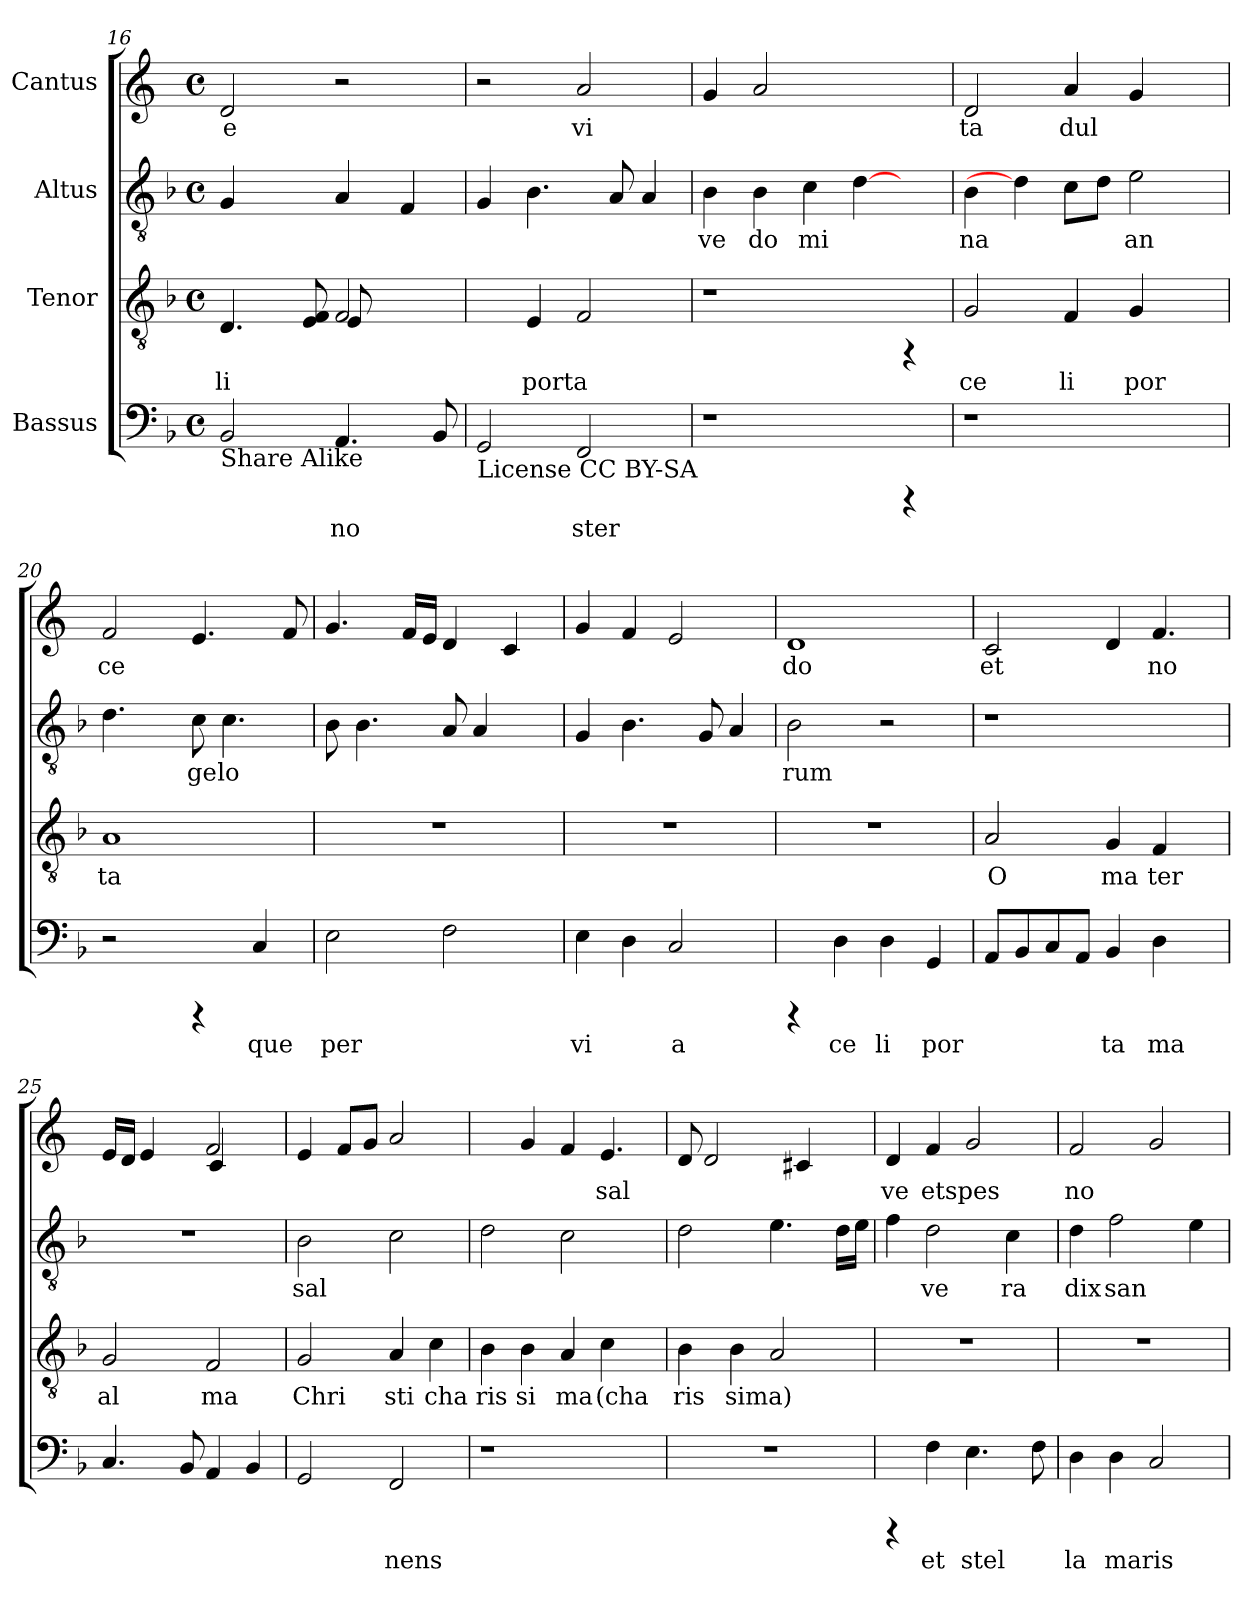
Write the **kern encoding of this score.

**kern	**text	**kern	**text	**kern	**text	**kern	**text
*part4	*part4	*part3	*part3	*part2	*part2	*part1	*part1
*staff4	*staff4	*staff3	*staff3	*staff2	*staff2	*staff1	*staff1
*I"Bassus	*	*I"Tenor	*	*I"Altus	*	*I"Cantus	*
*clefF4	*	*clefGv2	*	*clefGv2	*	*clefG2	*
*	*	*	*	*	*	*ITrd-3c-5	*
*k[b-]	*	*k[b-]	*	*k[b-]	*	*k[b-]	*
*F:	*	*F:	*	*F:	*	*F:	*
*M4/4	*	*M4/4	*	*M4/4	*	*M4/4	*
*met(c)	*	*met(c)	*	*met(c)	*	*met(c)	*
=16	=16	=16	=16	=16	=16	=16	=16
!LO:TX:b:t=Share Alike	!	!	!	!	!	!	!
!	!LO:LY:b:cj	!	!LO:LY:b:cj	!	!LO:LY:b:cj	!	!LO:LY:b
*	*	*^	*	*	*	*	*
2BB-/	.	4.D/	2ryy	li	4G/	.	2g/	e
.	.	.	.	.	4ryy	.	.	.
!	!	!	!	!LO:LY:b:cj	!	!	!	!
.	.	8E/ 8F/L	.	.	.	.	.	.
!	!LO:LY:b:cj	!	!	!LO:LY:b:cj	!	!LO:LY:b:cj	!	!
4.AA/	no	2F/	8E/	.	4A/	.	2r	.
.	.	.	4.ryy	.	.	.	.	.
!	!	!	!	!	!	!LO:LY:b:cj	!	!
.	.	.	.	.	4F/	.	.	.
!	!LO:LY:b:cj	!	!	!	!	!	!	!
8BB-/	.	.	.	.	.	.	.	.
*	*	*v	*v	*	*	*	*	*
!!LO:PB:g=z
=17	=17	=17	=17	=17	=17	=17	=17
!LO:TX:b:t=License CC BY-SA	!	!	!	!	!	!	!
!	!LO:LY:b:cj	!	!	!	!LO:LY:b:cj	!	!
2GG/	.	4ryy	.	4G/	.	2r	.
!	!	!	!LO:LY:b:cj	!	!LO:LY:b:cj	!	!
.	.	4E/	porta	4.B-\	.	.	.
!	!LO:LY:b:cj	!	!LO:LY:b:cj	!	!	!	!LO:LY:b
2FF/	ster	2F/	.	.	.	2dd/	vi
!	!	!	!	!	!LO:LY:b:cj	!	!
.	.	.	.	8A/	.	.	.
!	!	!	!	!	!LO:LY:b:cj	!	!
.	.	.	.	4A/	.	.	.
=18	=18	=18	=18	=18	=18	=18	=18
!	!	!	!	!	!LO:LY:b:cj	!	!LO:LY:b
1r	.	1r	.	4B-\	ve	4cc/	.
!	!	!	!	!	!LO:LY:b:cj	!	!LO:LY:b
.	.	.	.	4B-\	do	2dd/	.
!	!	!	!	!	!LO:LY:b:cj	!	!
.	.	.	.	4c\	mi	.	.
!	!	!	!	!	!LO:LY:b:cj	!	!
.	.	.	.	[4d\	.	2ryy	.
4rCCC	.	4rFF	.	4ryy	.	.	.
=19	=19	=19	=19	=19	=19	=19	=19
!	!	!	!LO:LY:b:cj	!	!LO:LY:b:cj	!	!LO:LY:b
1r	.	2G/	ce	4B-\	na	2g/	ta
.	.	.	.	4d\]	.	.	.
!	!	!	!LO:LY:b:cj	!	!LO:LY:b:cj	!	!LO:LY:b
.	.	4F/	li	8c\L	.	4dd/	dul
!	!	!	!	!	!LO:LY:b:cj	!	!
.	.	.	.	8d\J	.	.	.
!	!	!	!LO:LY:b:cj	!	!LO:LY:b:cj	!	!LO:LY:b
.	.	4G/	por	2e\	an	4cc/	.
4ryy	.	4ryy	.	.	.	4ryy	.
=20	=20	=20	=20	=20	=20	=20	=20
!	!	!	!LO:LY:b:cj	!	!LO:LY:b:cj	!	!LO:LY:b
2r	.	1A	ta	4.d\	.	2b-/	ce
.	.	.	.	8ryy	.	.	.
!	!	!	!	!	!LO:LY:b:cj	!	!LO:LY:b
4rCCC	.	.	.	8c\	ge	4.a/	.
!	!	!	!	!	!LO:LY:b:cj	!	!
.	.	.	.	4.c\	lo	.	.
!	!LO:LY:b:cj	!	!	!	!	!	!
4C/	que	.	.	.	.	.	.
!	!	!	!	!	!	!	!LO:LY:b
.	.	.	.	.	.	8b-/	.
=21	=21	=21	=21	=21	=21	=21	=21
!	!LO:LY:b:cj	!	!	!	!LO:LY:b:cj	!	!LO:LY:b
2E\	per	1r	.	8B-\	.	4.cc/	.
!	!	!	!	!	!LO:LY:b:cj	!	!
.	.	.	.	4.B-\	.	.	.
!	!	!	!	!	!	!	!LO:LY:b
.	.	.	.	.	.	16b-/L	.
!	!	!	!	!	!	!	!LO:LY:b
.	.	.	.	.	.	16a/J	.
!	!LO:LY:b:cj	!	!	!	!LO:LY:b:cj	!	!LO:LY:b
2F\	.	.	.	8A/	.	4g/	.
!	!	!	!	!	!LO:LY:b:cj	!	!
.	.	.	.	4A/	.	.	.
!	!	!	!	!	!	!	!LO:LY:b
.	.	.	.	.	.	4f/	.
.	.	.	.	8ryy	.	.	.
=22	=22	=22	=22	=22	=22	=22	=22
!	!LO:LY:b:cj	!	!	!	!LO:LY:b:cj	!	!LO:LY:b
4E\	vi	1r	.	4G/	.	4cc/	.
!	!LO:LY:b:cj	!	!	!	!LO:LY:b:cj	!	!LO:LY:b
4D\	.	.	.	4.B-\	.	4b-/	.
!	!LO:LY:b:cj	!	!	!	!	!	!LO:LY:b
2C/	a	.	.	.	.	2a/	.
!	!	!	!	!	!LO:LY:b:cj	!	!
.	.	.	.	8G/	.	.	.
!	!	!	!	!	!LO:LY:b:cj	!	!
.	.	.	.	4A/	.	.	.
!!LO:LB:g=z
=23	=23	=23	=23	=23	=23	=23	=23
!	!	!	!	!	!LO:LY:b:cj	!	!LO:LY:b
4rCCC	.	1r	.	2B-\	rum	1g	do
!	!LO:LY:b:cj	!	!	!	!	!	!
4D\	ce	.	.	.	.	.	.
!	!LO:LY:b:cj	!	!	!	!	!	!
4D\	li	.	.	2r	.	.	.
!	!LO:LY:b:cj	!	!	!	!	!	!
4GG/	por	.	.	.	.	.	.
=24	=24	=24	=24	=24	=24	=24	=24
!	!LO:LY:b:cj	!	!LO:LY:b:cj	!	!	!	!LO:LY:b
8AA/L	.	2A/	O	1r	.	2f/	et
!	!LO:LY:b:cj	!	!	!	!	!	!
8BB-/	.	.	.	.	.	.	.
!	!LO:LY:b:cj	!	!	!	!	!	!
8C/	.	.	.	.	.	.	.
!	!LO:LY:b:cj	!	!	!	!	!	!
8AA/J	.	.	.	.	.	.	.
!	!LO:LY:b:cj	!	!LO:LY:b:cj	!	!	!	!
4BB-/	ta	4G/	ma	.	.	4g/	.
!	!LO:LY:b:cj	!	!LO:LY:b:cj	!	!	!	!LO:LY:b
4D\	ma	4F/	ter	.	.	4.b-/	no
8ryy	.	8ryy	.	8ryy	.	.	.
=25	=25	=25	=25	=25	=25	=25	=25
!	!LO:LY:b:cj	!	!LO:LY:b:cj	!	!	!	!LO:LY:b
*	*	*	*	*	*	*^	*
4.C/	.	2G/	al	1r	.	16a/L	2ryy	.
!	!	!	!	!	!	!	!	!LO:LY:b
.	.	.	.	.	.	16g/J	.	.
!	!	!	!	!	!	!	!	!LO:LY:b
.	.	.	.	.	.	4a/	.	.
!	!LO:LY:b:cj	!	!	!	!	!	!	!
8BB-/	.	.	.	.	.	8ryy	.	.
!	!LO:LY:b:cj	!	!LO:LY:b:cj	!	!	!	!	!LO:LY:b
4AA/	.	2F/	ma	.	.	2b-/	4f/	.
!	!LO:LY:b:cj	!	!	!	!	!	!	!
4BB-/	.	.	.	.	.	.	4ryy	.
=26	=26	=26	=26	=26	=26	=26	=26	=26
!	!LO:LY:b:cj	!	!LO:LY:b:cj	!	!LO:LY:b:cj	!	!	!LO:LY:b
*	*	*	*	*	*	*v	*v	*
2GG/	.	2G/	Chri	2B-\	sal	4a/	.
!	!	!	!	!	!	!	!LO:LY:b
.	.	.	.	.	.	8b-/L	.
!	!	!	!	!	!	!	!LO:LY:b
.	.	.	.	.	.	8cc/J	.
!	!LO:LY:b:cj	!	!LO:LY:b:cj	!	!LO:LY:b:cj	!	!LO:LY:b
2FF/	nens	4A/	sti	2c\	.	2dd/	.
!	!	!	!LO:LY:b:cj	!	!	!	!
.	.	4c\	cha	.	.	.	.
=27	=27	=27	=27	=27	=27	=27	=27
!	!	!	!LO:LY:b:cj	!	!LO:LY:b:cj	!	!
1r	.	4B-\	ris	2d\	.	4ryy	.
!	!	!	!LO:LY:b:cj	!	!	!	!LO:LY:b
.	.	4B-\	si	.	.	4cc/	.
!	!	!	!LO:LY:b:cj	!	!LO:LY:b:cj	!	!
.	.	4A/	ma	2c\	.	4b-/	.
!	!	!	!LO:LY:b:cj	!	!	!	!LO:LY:b
.	.	4c\	(cha	.	.	4.a/	sal
8ryy	.	8ryy	.	8ryy	.	.	.
!!LO:PB:g=z
=28	=28	=28	=28	=28	=28	=28	=28
!	!	!	!LO:LY:b:cj	!	!LO:LY:b:cj	!	!LO:LY:b
1r	.	4B-\	ris	2d\	.	8g/	.
!	!	!	!	!	!	!	!LO:LY:b
.	.	.	.	.	.	2g/	.
!	!	!	!LO:LY:b:cj	!	!	!	!
.	.	4B-\	sima)	.	.	.	.
!	!	!	!LO:LY:b:cj	!	!LO:LY:b:cj	!	!
.	.	2A/	.	4.e\	.	.	.
!	!	!	!	!	!	!	!LO:LY:b
.	.	.	.	.	.	4f#/	.
!	!	!	!	!	!LO:LY:b:cj	!	!
.	.	.	.	16d\L	.	8ryy	.
!	!	!	!	!	!LO:LY:b:cj	!	!
.	.	.	.	16e\J	.	.	.
=29	=29	=29	=29	=29	=29	=29	=29
!	!	!	!	!	!LO:LY:b:cj	!	!LO:LY:b
4rCCC	.	1r	.	4f\	.	4g/	ve
!	!LO:LY:b:cj	!	!	!	!LO:LY:b:cj	!	!LO:LY:b
4F\	et	.	.	2d\	ve	4b-/	etspes
!	!LO:LY:b:cj	!	!	!	!	!	!LO:LY:b
4.E\	stel	.	.	.	.	2cc/	.
!	!	!	!	!	!LO:LY:b:cj	!	!
.	.	.	.	4c\	ra	.	.
!	!LO:LY:b:cj	!	!	!	!	!	!
8F\	.	.	.	.	.	.	.
=30	=30	=30	=30	=30	=30	=30	=30
!	!LO:LY:b:cj	!	!	!	!LO:LY:b:cj	!	!LO:LY:b
4D\	la	1r	.	4d\	dix	2b-/	no
!	!LO:LY:b:cj	!	!	!	!LO:LY:b:cj	!	!
4D\	maris	.	.	2f\	san	.	.
!	!LO:LY:b:cj	!	!	!	!	!	!LO:LY:b
2C/	.	.	.	.	.	2cc/	.
!	!	!	!	!	!LO:LY:b:cj	!	!
.	.	.	.	4e\	.	.	.
=	=	=	=	=	=	=	=
*-	*-	*-	*-	*-	*-	*-	*-
